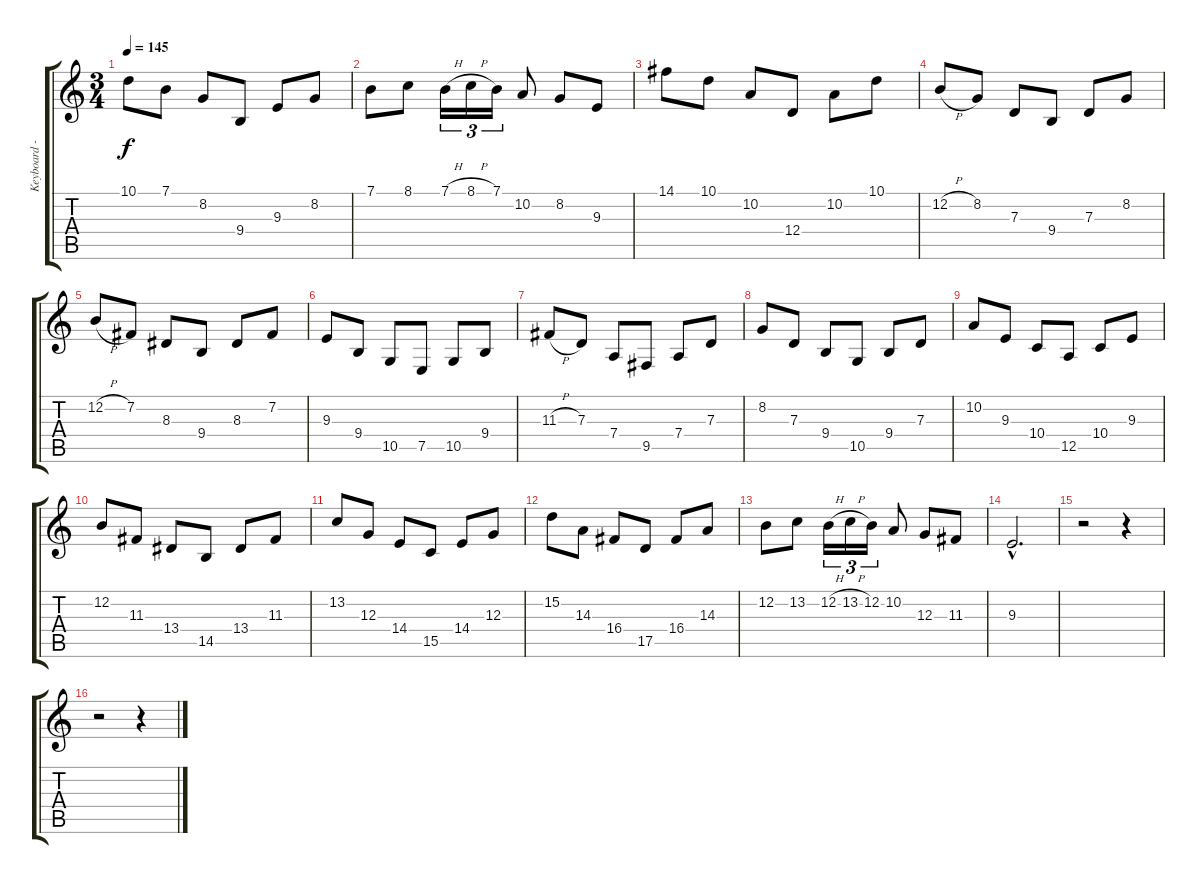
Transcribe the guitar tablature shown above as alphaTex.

\track ("Keyboard - Synth Lead" "Keyboard -") {instrument lead8bassandlead}
\staff {score tabs}
\tuning (E4 B3 G3 D3 A2 E2) {hide}
\ts (3 4)
\tempo 145
\clef g2
\ks c
10.1.8{dy f} 7.1.8 8.2.8 9.4.8 9.3.8 8.2.8 |
7.1.8 8.1.8 7.1{h}.16{tu (3 2)} 8.1{h}.16{tu (3 2)} 7.1.16{tu (3 2)} 10.2.8 8.2.8 9.3.8 |
14.1.8 10.1.8 10.2.8 12.4.8 10.2.8 10.1.8 |
12.2{h}.8 8.2.8 7.3.8 9.4.8 7.3.8 8.2.8 |
12.2{h}.8 7.2.8 8.3.8 9.4.8 8.3.8 7.2.8 |
9.3.8 9.4.8 10.5.8 7.5.8 10.5.8 9.4.8 |
11.3{h}.8 7.3.8 7.4.8 9.5.8 7.4.8 7.3.8 |
8.2.8 7.3.8 9.4.8 10.5.8 9.4.8 7.3.8 |
10.2.8 9.3.8 10.4.8 12.5.8 10.4.8 9.3.8 |
12.2.8 11.3.8 13.4.8 14.5.8 13.4.8 11.3.8 |
13.2.8 12.3.8 14.4.8 15.5.8 14.4.8 12.3.8 |
15.2.8 14.3.8 16.4.8 17.5.8 16.4.8 14.3.8 |
12.2.8 13.2.8 12.2{h}.16{tu (3 2)} 13.2{h}.16{tu (3 2)} 12.2.16{tu (3 2)} 10.2.8 12.3.8 11.3.8 |
9.3{hac}.2{d} |
r.2 r.4 |
r.2 r.4
